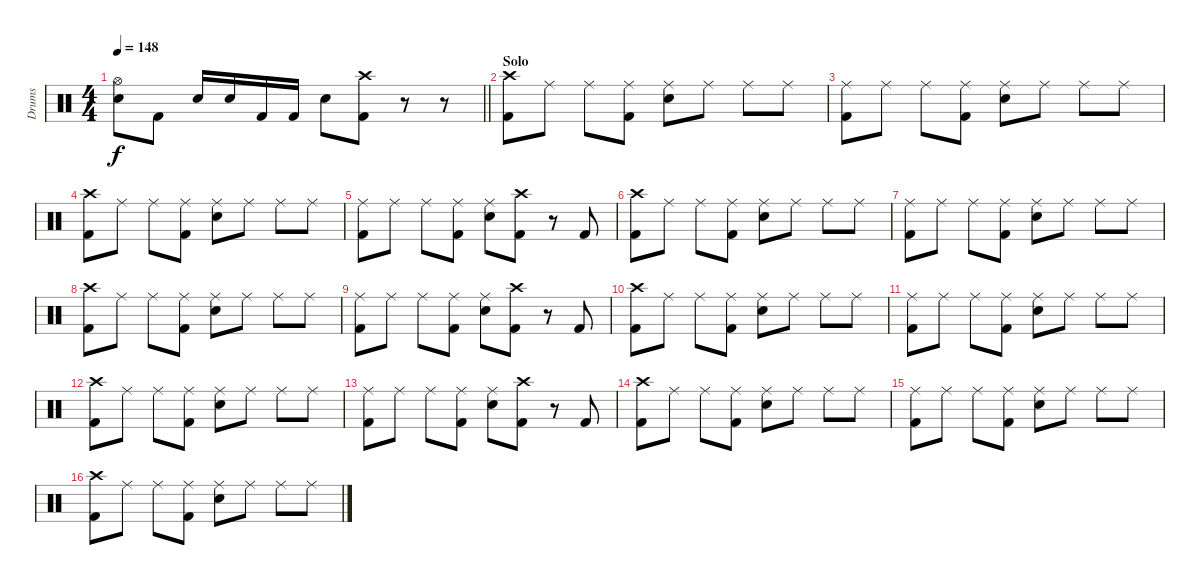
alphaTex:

\track ("Drums" "Drums") {instrument percussion}
\staff {score}
\articulation defaults
\ts (4 4)
\tempo 148
\clef neutral
\barLineRight lightlight
\ks c
("Hi-Hat (open)" "Electric Snare (hit)").8{dy f} "Kick (hit) 2".8 "Electric Snare (hit)".16 "Electric Snare (hit)".16 "Kick (hit) 2".16 "Kick (hit) 2".16 "Electric Snare (hit)".8 ("Crash high (hit)" "Kick (hit) 2").8 r.8 r.8 |
\section ("" "Solo")
("Crash high (hit)" "Kick (hit) 2").8 "Ride (middle)".8 "Ride (middle)".8 ("Ride (middle)" "Kick (hit) 2").8 ("Ride (middle)" "Electric Snare (hit)").8 "Ride (middle)".8 "Ride (middle)".8 "Ride (middle)".8 |
("Ride (middle)" "Kick (hit) 2").8 "Ride (middle)".8 "Ride (middle)".8 ("Ride (middle)" "Kick (hit) 2").8 ("Ride (middle)" "Electric Snare (hit)").8 "Ride (middle)".8 "Ride (middle)".8 "Ride (middle)".8 |
("Crash high (hit)" "Kick (hit) 2").8 "Ride (middle)".8 "Ride (middle)".8 ("Ride (middle)" "Kick (hit) 2").8 ("Ride (middle)" "Electric Snare (hit)").8 "Ride (middle)".8 "Ride (middle)".8 "Ride (middle)".8 |
("Ride (middle)" "Kick (hit) 2").8 "Ride (middle)".8 "Ride (middle)".8 ("Ride (middle)" "Kick (hit) 2").8 ("Ride (middle)" "Electric Snare (hit)").8 ("Crash high (hit)" "Kick (hit) 2").8 r.8 "Kick (hit) 2".8 |
("Crash high (hit)" "Kick (hit) 2").8 "Ride (middle)".8 "Ride (middle)".8 ("Ride (middle)" "Kick (hit) 2").8 ("Ride (middle)" "Electric Snare (hit)").8 "Ride (middle)".8 "Ride (middle)".8 "Ride (middle)".8 |
("Ride (middle)" "Kick (hit) 2").8 "Ride (middle)".8 "Ride (middle)".8 ("Ride (middle)" "Kick (hit) 2").8 ("Ride (middle)" "Electric Snare (hit)").8 "Ride (middle)".8 "Ride (middle)".8 "Ride (middle)".8 |
("Crash high (hit)" "Kick (hit) 2").8 "Ride (middle)".8 "Ride (middle)".8 ("Ride (middle)" "Kick (hit) 2").8 ("Ride (middle)" "Electric Snare (hit)").8 "Ride (middle)".8 "Ride (middle)".8 "Ride (middle)".8 |
("Ride (middle)" "Kick (hit) 2").8 "Ride (middle)".8 "Ride (middle)".8 ("Ride (middle)" "Kick (hit) 2").8 ("Ride (middle)" "Electric Snare (hit)").8 ("Crash high (hit)" "Kick (hit) 2").8 r.8 "Kick (hit) 2".8 |
("Crash high (hit)" "Kick (hit) 2").8 "Ride (middle)".8 "Ride (middle)".8 ("Ride (middle)" "Kick (hit) 2").8 ("Ride (middle)" "Electric Snare (hit)").8 "Ride (middle)".8 "Ride (middle)".8 "Ride (middle)".8 |
("Ride (middle)" "Kick (hit) 2").8 "Ride (middle)".8 "Ride (middle)".8 ("Ride (middle)" "Kick (hit) 2").8 ("Ride (middle)" "Electric Snare (hit)").8 "Ride (middle)".8 "Ride (middle)".8 "Ride (middle)".8 |
("Crash high (hit)" "Kick (hit) 2").8 "Ride (middle)".8 "Ride (middle)".8 ("Ride (middle)" "Kick (hit) 2").8 ("Ride (middle)" "Electric Snare (hit)").8 "Ride (middle)".8 "Ride (middle)".8 "Ride (middle)".8 |
("Ride (middle)" "Kick (hit) 2").8 "Ride (middle)".8 "Ride (middle)".8 ("Ride (middle)" "Kick (hit) 2").8 ("Ride (middle)" "Electric Snare (hit)").8 ("Crash high (hit)" "Kick (hit) 2").8 r.8 "Kick (hit) 2".8 |
("Crash high (hit)" "Kick (hit) 2").8 "Ride (middle)".8 "Ride (middle)".8 ("Ride (middle)" "Kick (hit) 2").8 ("Ride (middle)" "Electric Snare (hit)").8 "Ride (middle)".8 "Ride (middle)".8 "Ride (middle)".8 |
("Ride (middle)" "Kick (hit) 2").8 "Ride (middle)".8 "Ride (middle)".8 ("Ride (middle)" "Kick (hit) 2").8 ("Ride (middle)" "Electric Snare (hit)").8 "Ride (middle)".8 "Ride (middle)".8 "Ride (middle)".8 |
("Crash high (hit)" "Kick (hit) 2").8 "Ride (middle)".8 "Ride (middle)".8 ("Ride (middle)" "Kick (hit) 2").8 ("Ride (middle)" "Electric Snare (hit)").8 "Ride (middle)".8 "Ride (middle)".8 "Ride (middle)".8
